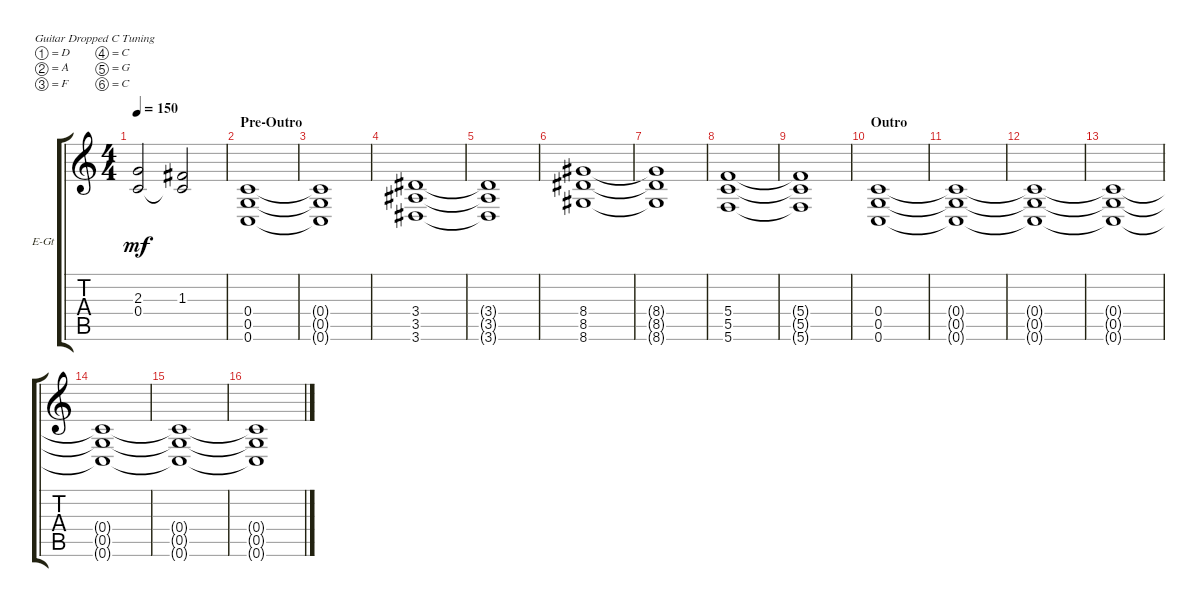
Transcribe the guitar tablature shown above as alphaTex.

\bracketExtendMode groupsimilarinstruments
\firstSystemTrackNameOrientation horizontal
\otherSystemsTrackNameOrientation horizontal
\track ("Rhythm" "E-Gt") {instrument distortionguitar}
\staff {score tabs}
\tuning (D4 A3 F3 C3 G2 C2)
\ts (4 4)
\tempo 150
\clef g2
\ks c
(2.3{t} 0.4).2{dy mf} (1.3 0.4{t}).2 |
\section ("" "Pre-Outro")
(0.4 0.5 0.6).1 |
(0.4{t} 0.5{t} 0.6{t}).1 |
(3.4 3.5 3.6).1 |
(3.4{t} 3.5{t} 3.6{t}).1 |
(8.4 8.5 8.6).1 |
(8.4{t} 8.5{t} 8.6{t}).1 |
(5.4 5.5 5.6).1 |
(5.4{t} 5.5{t} 5.6{t}).1 |
\section ("" "Outro")
(0.4 0.5 0.6).1 |
(0.4{t} 0.5{t} 0.6{t}).1 |
(0.4{t} 0.5{t} 0.6{t}).1 |
(0.4{t} 0.5{t} 0.6{t}).1 |
(0.4{t} 0.5{t} 0.6{t}).1 |
(0.4{t} 0.5{t} 0.6{t}).1 |
(0.4{t} 0.5{t} 0.6{t}).1
